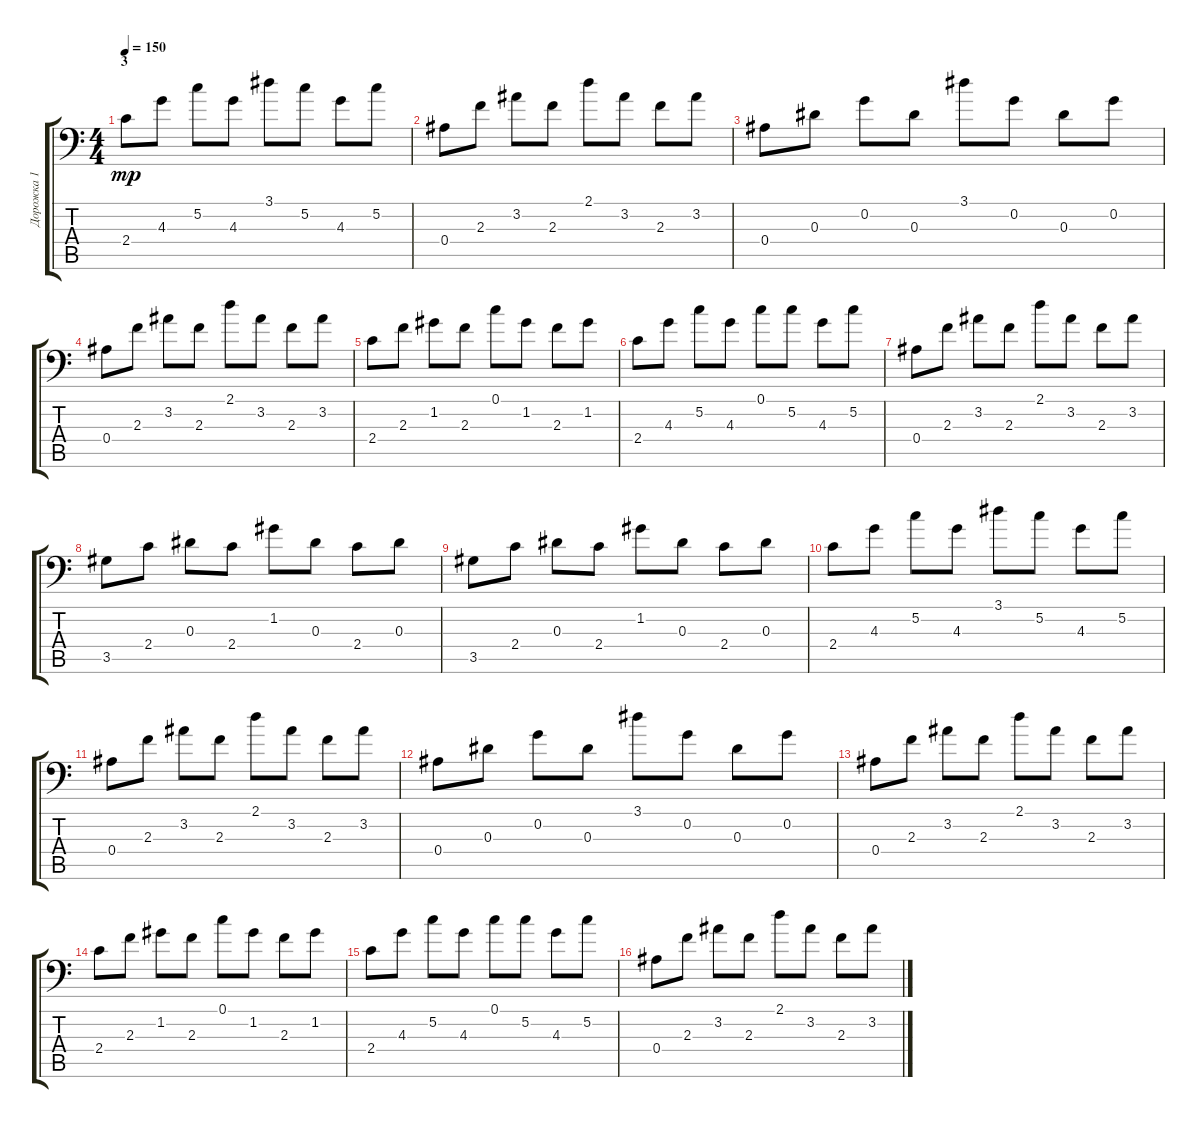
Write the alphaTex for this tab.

\track ("Дорожка 1" "Дорожка 1") {instrument overdrivenguitar}
\staff {score tabs}
\tuning (C4 G3 Eb3 Bb2 F2 Bb1) {hide}
\ts (4 4)
\section ("" "3")
\tempo 150
\clef f4
\ks c
2.4.8{dy mp instrument acousticguitarsteel} 4.3.8 5.2.8 4.3.8 3.1.8 5.2.8 4.3.8 5.2.8 |
0.4.8 2.3.8 3.2.8 2.3.8 2.1.8 3.2.8 2.3.8 3.2.8 |
0.4.8 0.3.8 0.2.8 0.3.8 3.1.8 0.2.8 0.3.8 0.2.8 |
0.4.8 2.3.8 3.2.8 2.3.8 2.1.8 3.2.8 2.3.8 3.2.8 |
2.4.8 2.3.8 1.2.8 2.3.8 0.1.8 1.2.8 2.3.8 1.2.8 |
2.4.8 4.3.8 5.2.8 4.3.8 0.1.8 5.2.8 4.3.8 5.2.8 |
0.4.8 2.3.8 3.2.8 2.3.8 2.1.8 3.2.8 2.3.8 3.2.8 |
3.5.8 2.4.8 0.3.8 2.4.8 1.2.8 0.3.8 2.4.8 0.3.8 |
3.5.8 2.4.8 0.3.8 2.4.8 1.2.8 0.3.8 2.4.8 0.3.8 |
2.4.8 4.3.8 5.2.8 4.3.8 3.1.8 5.2.8 4.3.8 5.2.8 |
0.4.8 2.3.8 3.2.8 2.3.8 2.1.8 3.2.8 2.3.8 3.2.8 |
0.4.8 0.3.8 0.2.8 0.3.8 3.1.8 0.2.8 0.3.8 0.2.8 |
0.4.8 2.3.8 3.2.8 2.3.8 2.1.8 3.2.8 2.3.8 3.2.8 |
2.4.8 2.3.8 1.2.8 2.3.8 0.1.8 1.2.8 2.3.8 1.2.8 |
2.4.8 4.3.8 5.2.8 4.3.8 0.1.8 5.2.8 4.3.8 5.2.8 |
0.4.8 2.3.8 3.2.8 2.3.8 2.1.8 3.2.8 2.3.8 3.2.8
